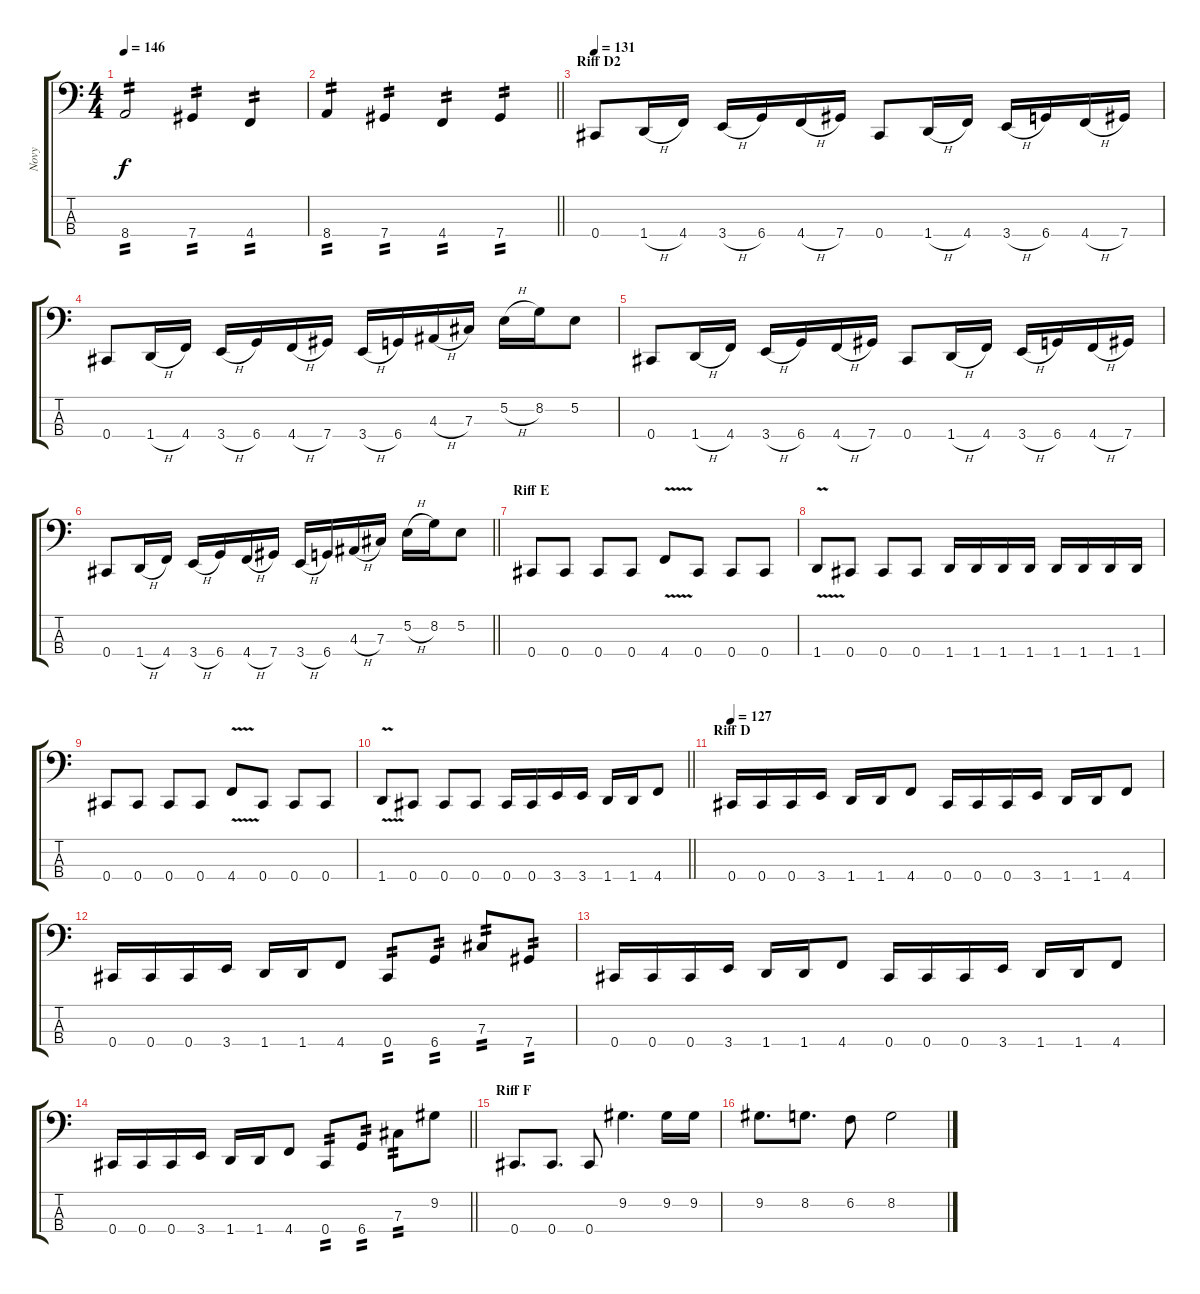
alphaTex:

\track ("Novy" "Novy") {instrument electricbassfinger}
\staff {score tabs}
\tuning (E2 B1 Gb1 Db1) {hide}
\ts (4 4)
\tempo 146
\clef f4
\ks c
8.4.2{tp 2 dy f} 7.4.4{tp 2} 4.4.4{tp 2} |
\barLineRight lightlight
8.4.4{tp 2} 7.4.4{tp 2} 4.4.4{tp 2} 7.4.4{tp 2} |
\section ("" "Riff D2")
\tempo 131
0.4.8 1.4{h}.16 4.4.16 3.4{h}.16 6.4.16 4.4{h}.16 7.4.16 0.4.8 1.4{h}.16 4.4.16 3.4{h}.16 6.4.16 4.4{h}.16 7.4.16 |
0.4.8 1.4{h}.16 4.4.16 3.4{h}.16 6.4.16 4.4{h}.16 7.4.16 3.4{h}.16 6.4.16 4.3{h}.16 7.3.16 5.2{h}.16 8.2.16 5.2.8 |
0.4.8 1.4{h}.16 4.4.16 3.4{h}.16 6.4.16 4.4{h}.16 7.4.16 0.4.8 1.4{h}.16 4.4.16 3.4{h}.16 6.4.16 4.4{h}.16 7.4.16 |
\barLineRight lightlight
0.4.8 1.4{h}.16 4.4.16 3.4{h}.16 6.4.16 4.4{h}.16 7.4.16 3.4{h}.16 6.4.16 4.3{h}.16 7.3.16 5.2{h}.16 8.2.16 5.2.8 |
\section ("" "Riff E")
0.4.8 0.4.8 0.4.8 0.4.8 4.4{v}.8 0.4.8 0.4.8 0.4.8 |
1.4{v}.8 0.4.8 0.4.8 0.4.8 1.4.16 1.4.16 1.4.16 1.4.16 1.4.16 1.4.16 1.4.16 1.4.16 |
0.4.8 0.4.8 0.4.8 0.4.8 4.4{v}.8 0.4.8 0.4.8 0.4.8 |
\barLineRight lightlight
1.4{v}.8 0.4.8 0.4.8 0.4.8 0.4.16 0.4.16 3.4.16 3.4.16 1.4.16 1.4.16 4.4.8 |
\section ("" "Riff D")
\tempo 127
0.4.16 0.4.16 0.4.16 3.4.16 1.4.16 1.4.16 4.4.8 0.4.16 0.4.16 0.4.16 3.4.16 1.4.16 1.4.16 4.4.8 |
0.4.16 0.4.16 0.4.16 3.4.16 1.4.16 1.4.16 4.4.8 0.4.8{tp 2} 6.4.8{tp 2} 7.3.8{tp 2} 7.4.8{tp 2} |
0.4.16 0.4.16 0.4.16 3.4.16 1.4.16 1.4.16 4.4.8 0.4.16 0.4.16 0.4.16 3.4.16 1.4.16 1.4.16 4.4.8 |
\barLineRight lightlight
0.4.16 0.4.16 0.4.16 3.4.16 1.4.16 1.4.16 4.4.8 0.4.8{tp 2} 6.4.8{tp 2} 7.3.8{tp 2} 9.2.8 |
\section ("" "Riff F")
0.4.8{d} 0.4.8{d} 0.4.8 9.2.4{d} 9.2.16 9.2.16 |
9.2.8{d} 8.2.8{d} 6.2.8 8.2.2
